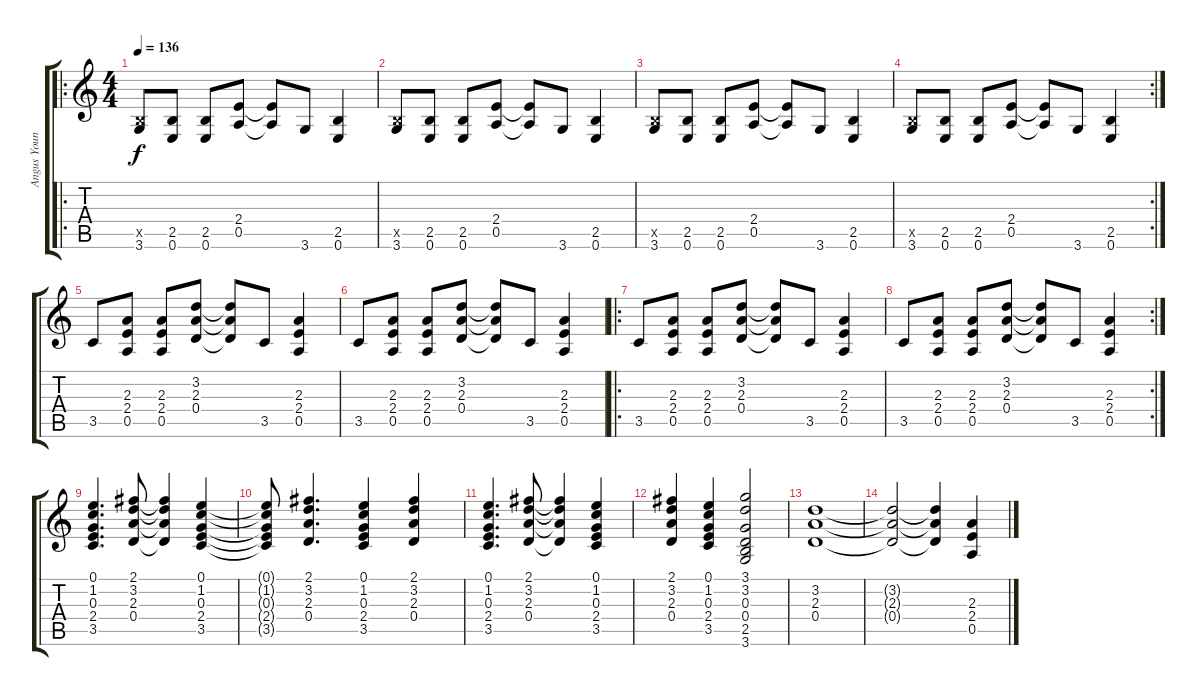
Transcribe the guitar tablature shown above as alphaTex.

\track ("Angus Young - Rhythm w/dist" "Angus Youn") {instrument distortionguitar}
\staff {score tabs}
\tuning (E4 B3 G3 D3 A2 E2) {hide}
\ro
\ts (4 4)
\tempo 136
\clef g2
\ks c
(2.5{x} 3.6).8{dy f} (2.5 0.6).8 (2.5 0.6).8 (2.4 0.5).8 (2.4{t} 0.5{t}).8 3.6.8 (2.5 0.6).4 |
(2.5{x} 3.6).8 (2.5 0.6).8 (2.5 0.6).8 (2.4 0.5).8 (2.4{t} 0.5{t}).8 3.6.8 (2.5 0.6).4 |
(2.5{x} 3.6).8 (2.5 0.6).8 (2.5 0.6).8 (2.4 0.5).8 (2.4{t} 0.5{t}).8 3.6.8 (2.5 0.6).4 |
\rc 2
(2.5{x} 3.6).8 (2.5 0.6).8 (2.5 0.6).8 (2.4 0.5).8 (2.4{t} 0.5{t}).8 3.6.8 (2.5 0.6).4 |
3.5.8 (2.3 2.4 0.5).8 (2.3 2.4 0.5).8 (3.2 2.3 0.4).8 (3.2{t} 2.3{t} 0.4{t}).8 3.5.8 (2.3 2.4 0.5).4 |
3.5.8 (2.3 2.4 0.5).8 (2.3 2.4 0.5).8 (3.2 2.3 0.4).8 (3.2{t} 2.3{t} 0.4{t}).8 3.5.8 (2.3 2.4 0.5).4 |
\ro
3.5.8 (2.3 2.4 0.5).8 (2.3 2.4 0.5).8 (3.2 2.3 0.4).8 (3.2{t} 2.3{t} 0.4{t}).8 3.5.8 (2.3 2.4 0.5).4 |
\rc 2
3.5.8 (2.3 2.4 0.5).8 (2.3 2.4 0.5).8 (3.2 2.3 0.4).8 (3.2{t} 2.3{t} 0.4{t}).8 3.5.8 (2.3 2.4 0.5).4 |
(0.1 1.2 0.3 2.4 3.5).4{d} (2.1 3.2 2.3 0.4).8 (2.1{t} 3.2{t} 2.3{t} 0.4{t}).4 (0.1 1.2 0.3 2.4 3.5).4 |
(0.1{t} 1.2{t} 0.3{t} 2.4{t} 3.5{t}).8 (2.1 3.2 2.3 0.4).4{d} (0.1 1.2 0.3 2.4 3.5).4 (2.1 3.2 2.3 0.4).4 |
(0.1 1.2 0.3 2.4 3.5).4{d} (2.1 3.2 2.3 0.4).8 (2.1{t} 3.2{t} 2.3{t} 0.4{t}).4 (0.1 1.2 0.3 2.4 3.5).4 |
(2.1 3.2 2.3 0.4).4 (0.1 1.2 0.3 2.4 3.5).4 (3.1 3.2 0.3 0.4 2.5 3.6).2 |
(3.2 2.3 0.4).1 |
(3.2{t} 2.3{t} 0.4{t}).2 (3.2{t} 2.3{t} 0.4{t}).4 (2.3 2.4 0.5).4
